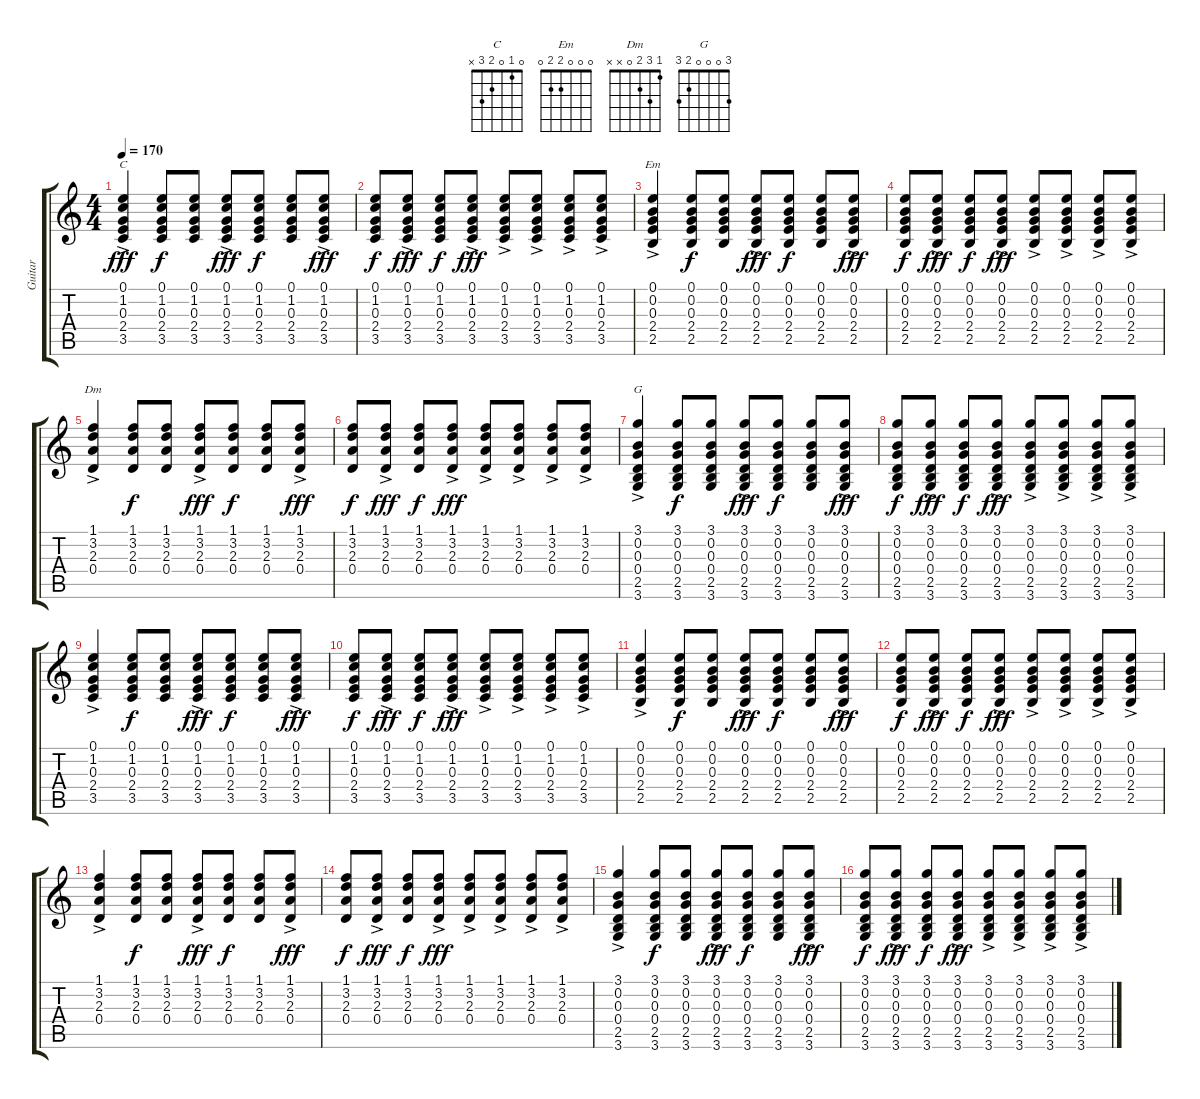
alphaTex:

\track ("Guitar" "Guitar") {instrument acousticguitarsteel}
\staff {score tabs}
\tuning (E4 B3 G3 D3 A2 E2) {hide}
\chord ("C" 0 1 0 2 3 x)
\chord ("Em" 0 0 0 2 2 0)
\chord ("Dm" 1 3 2 0 x x)
\chord ("G" 3 0 0 0 2 3)
\ts (4 4)
\tempo 170
\clef g2
\ks c
(0.1{ac} 1.2{ac} 0.3{ac} 2.4{ac} 3.5{ac}).4{ch "C" dy fff} (0.1 1.2 0.3 2.4 3.5).8{dy f} (0.1 1.2 0.3 2.4 3.5).8 (0.1{ac} 1.2{ac} 0.3{ac} 2.4{ac} 3.5{ac}).8{dy fff} (0.1 1.2 0.3 2.4 3.5).8{dy f} (0.1 1.2 0.3 2.4 3.5).8 (0.1{ac} 1.2{ac} 0.3{ac} 2.4{ac} 3.5{ac}).8{dy fff} |
(0.1 1.2 0.3 2.4 3.5).8{dy f} (0.1{ac} 1.2{ac} 0.3{ac} 2.4{ac} 3.5{ac}).8{dy fff} (0.1 1.2 0.3 2.4 3.5).8{dy f} (0.1{ac} 1.2{ac} 0.3{ac} 2.4{ac} 3.5{ac}).8{dy fff} (0.1{ac} 1.2{ac} 0.3{ac} 2.4{ac} 3.5{ac}).8 (0.1{ac} 1.2{ac} 0.3{ac} 2.4{ac} 3.5{ac}).8 (0.1{ac} 1.2{ac} 0.3{ac} 2.4{ac} 3.5{ac}).8 (0.1{ac} 1.2{ac} 0.3{ac} 2.4{ac} 3.5{ac}).8 |
(0.1{ac} 0.2{ac} 0.3{ac} 2.4{ac} 2.5{ac}).4{ch "Em"} (0.1 0.2 0.3 2.4 2.5).8{dy f} (0.1 0.2 0.3 2.4 2.5).8 (0.1{ac} 0.2{ac} 0.3{ac} 2.4{ac} 2.5{ac}).8{dy fff} (0.1 0.2 0.3 2.4 2.5).8{dy f} (0.1 0.2 0.3 2.4 2.5).8 (0.1{ac} 0.2{ac} 0.3{ac} 2.4{ac} 2.5{ac}).8{dy fff} |
(0.1 0.2 0.3 2.4 2.5).8{dy f} (0.1{ac} 0.2{ac} 0.3{ac} 2.4{ac} 2.5{ac}).8{dy fff} (0.1 0.2 0.3 2.4 2.5).8{dy f} (0.1{ac} 0.2{ac} 0.3{ac} 2.4{ac} 2.5{ac}).8{dy fff} (0.1{ac} 0.2{ac} 0.3{ac} 2.4{ac} 2.5{ac}).8 (0.1{ac} 0.2{ac} 0.3{ac} 2.4{ac} 2.5{ac}).8 (0.1{ac} 0.2{ac} 0.3{ac} 2.4{ac} 2.5{ac}).8 (0.1{ac} 0.2{ac} 0.3{ac} 2.4{ac} 2.5{ac}).8 |
(1.1{ac} 3.2{ac} 2.3{ac} 0.4{ac}).4{ch "Dm"} (1.1 3.2 2.3 0.4).8{dy f} (1.1 3.2 2.3 0.4).8 (1.1{ac} 3.2{ac} 2.3{ac} 0.4{ac}).8{dy fff} (1.1 3.2 2.3 0.4).8{dy f} (1.1 3.2 2.3 0.4).8 (1.1{ac} 3.2{ac} 2.3{ac} 0.4{ac}).8{dy fff} |
(1.1 3.2 2.3 0.4).8{dy f} (1.1{ac} 3.2{ac} 2.3{ac} 0.4{ac}).8{dy fff} (1.1 3.2 2.3 0.4).8{dy f} (1.1{ac} 3.2{ac} 2.3{ac} 0.4{ac}).8{dy fff} (1.1{ac} 3.2{ac} 2.3{ac} 0.4{ac}).8 (1.1{ac} 3.2{ac} 2.3{ac} 0.4{ac}).8 (1.1{ac} 3.2{ac} 2.3{ac} 0.4{ac}).8 (1.1{ac} 3.2{ac} 2.3{ac} 0.4{ac}).8 |
(3.1{ac} 0.2{ac} 0.3{ac} 0.4{ac} 2.5{ac} 3.6).4{ch "G"} (3.1 0.2 0.3 0.4 2.5 3.6).8{dy f} (3.1 0.2 0.3 0.4 2.5 3.6).8 (3.1{ac} 0.2{ac} 0.3{ac} 0.4{ac} 2.5{ac} 3.6).8{dy fff} (3.1 0.2 0.3 0.4 2.5 3.6).8{dy f} (3.1 0.2 0.3 0.4 2.5 3.6).8 (3.1{ac} 0.2{ac} 0.3{ac} 0.4{ac} 2.5{ac} 3.6).8{dy fff} |
(3.1 0.2 0.3 0.4 2.5 3.6).8{dy f} (3.1{ac} 0.2{ac} 0.3{ac} 0.4{ac} 2.5{ac} 3.6).8{dy fff} (3.1 0.2 0.3 0.4 2.5 3.6).8{dy f} (3.1{ac} 0.2{ac} 0.3{ac} 0.4{ac} 2.5{ac} 3.6).8{dy fff} (3.1{ac} 0.2{ac} 0.3{ac} 0.4{ac} 2.5{ac} 3.6).8 (3.1{ac} 0.2{ac} 0.3{ac} 0.4{ac} 2.5{ac} 3.6).8 (3.1{ac} 0.2{ac} 0.3{ac} 0.4{ac} 2.5{ac} 3.6).8 (3.1{ac} 0.2{ac} 0.3{ac} 0.4{ac} 2.5{ac} 3.6).8 |
(0.1{ac} 1.2{ac} 0.3{ac} 2.4{ac} 3.5{ac}).4 (0.1 1.2 0.3 2.4 3.5).8{dy f} (0.1 1.2 0.3 2.4 3.5).8 (0.1{ac} 1.2{ac} 0.3{ac} 2.4{ac} 3.5{ac}).8{dy fff} (0.1 1.2 0.3 2.4 3.5).8{dy f} (0.1 1.2 0.3 2.4 3.5).8 (0.1{ac} 1.2{ac} 0.3{ac} 2.4{ac} 3.5{ac}).8{dy fff} |
(0.1 1.2 0.3 2.4 3.5).8{dy f} (0.1{ac} 1.2{ac} 0.3{ac} 2.4{ac} 3.5{ac}).8{dy fff} (0.1 1.2 0.3 2.4 3.5).8{dy f} (0.1{ac} 1.2{ac} 0.3{ac} 2.4{ac} 3.5{ac}).8{dy fff} (0.1{ac} 1.2{ac} 0.3{ac} 2.4{ac} 3.5{ac}).8 (0.1{ac} 1.2{ac} 0.3{ac} 2.4{ac} 3.5{ac}).8 (0.1{ac} 1.2{ac} 0.3{ac} 2.4{ac} 3.5{ac}).8 (0.1{ac} 1.2{ac} 0.3{ac} 2.4{ac} 3.5{ac}).8 |
(0.1{ac} 0.2{ac} 0.3{ac} 2.4{ac} 2.5{ac}).4 (0.1 0.2 0.3 2.4 2.5).8{dy f} (0.1 0.2 0.3 2.4 2.5).8 (0.1{ac} 0.2{ac} 0.3{ac} 2.4{ac} 2.5{ac}).8{dy fff} (0.1 0.2 0.3 2.4 2.5).8{dy f} (0.1 0.2 0.3 2.4 2.5).8 (0.1{ac} 0.2{ac} 0.3{ac} 2.4{ac} 2.5{ac}).8{dy fff} |
(0.1 0.2 0.3 2.4 2.5).8{dy f} (0.1{ac} 0.2{ac} 0.3{ac} 2.4{ac} 2.5{ac}).8{dy fff} (0.1 0.2 0.3 2.4 2.5).8{dy f} (0.1{ac} 0.2{ac} 0.3{ac} 2.4{ac} 2.5{ac}).8{dy fff} (0.1{ac} 0.2{ac} 0.3{ac} 2.4{ac} 2.5{ac}).8 (0.1{ac} 0.2{ac} 0.3{ac} 2.4{ac} 2.5{ac}).8 (0.1{ac} 0.2{ac} 0.3{ac} 2.4{ac} 2.5{ac}).8 (0.1{ac} 0.2{ac} 0.3{ac} 2.4{ac} 2.5{ac}).8 |
(1.1{ac} 3.2{ac} 2.3{ac} 0.4{ac}).4 (1.1 3.2 2.3 0.4).8{dy f} (1.1 3.2 2.3 0.4).8 (1.1{ac} 3.2{ac} 2.3{ac} 0.4{ac}).8{dy fff} (1.1 3.2 2.3 0.4).8{dy f} (1.1 3.2 2.3 0.4).8 (1.1{ac} 3.2{ac} 2.3{ac} 0.4{ac}).8{dy fff} |
(1.1 3.2 2.3 0.4).8{dy f} (1.1{ac} 3.2{ac} 2.3{ac} 0.4{ac}).8{dy fff} (1.1 3.2 2.3 0.4).8{dy f} (1.1{ac} 3.2{ac} 2.3{ac} 0.4{ac}).8{dy fff} (1.1{ac} 3.2{ac} 2.3{ac} 0.4{ac}).8 (1.1{ac} 3.2{ac} 2.3{ac} 0.4{ac}).8 (1.1{ac} 3.2{ac} 2.3{ac} 0.4{ac}).8 (1.1{ac} 3.2{ac} 2.3{ac} 0.4{ac}).8 |
(3.1{ac} 0.2{ac} 0.3{ac} 0.4{ac} 2.5{ac} 3.6).4 (3.1 0.2 0.3 0.4 2.5 3.6).8{dy f} (3.1 0.2 0.3 0.4 2.5 3.6).8 (3.1{ac} 0.2{ac} 0.3{ac} 0.4{ac} 2.5{ac} 3.6).8{dy fff} (3.1 0.2 0.3 0.4 2.5 3.6).8{dy f} (3.1 0.2 0.3 0.4 2.5 3.6).8 (3.1{ac} 0.2{ac} 0.3{ac} 0.4{ac} 2.5{ac} 3.6).8{dy fff} |
(3.1 0.2 0.3 0.4 2.5 3.6).8{dy f} (3.1{ac} 0.2{ac} 0.3{ac} 0.4{ac} 2.5{ac} 3.6).8{dy fff} (3.1 0.2 0.3 0.4 2.5 3.6).8{dy f} (3.1{ac} 0.2{ac} 0.3{ac} 0.4{ac} 2.5{ac} 3.6).8{dy fff} (3.1{ac} 0.2{ac} 0.3{ac} 0.4{ac} 2.5{ac} 3.6).8 (3.1{ac} 0.2{ac} 0.3{ac} 0.4{ac} 2.5{ac} 3.6).8 (3.1{ac} 0.2{ac} 0.3{ac} 0.4{ac} 2.5{ac} 3.6).8 (3.1{ac} 0.2{ac} 0.3{ac} 0.4{ac} 2.5{ac} 3.6).8
